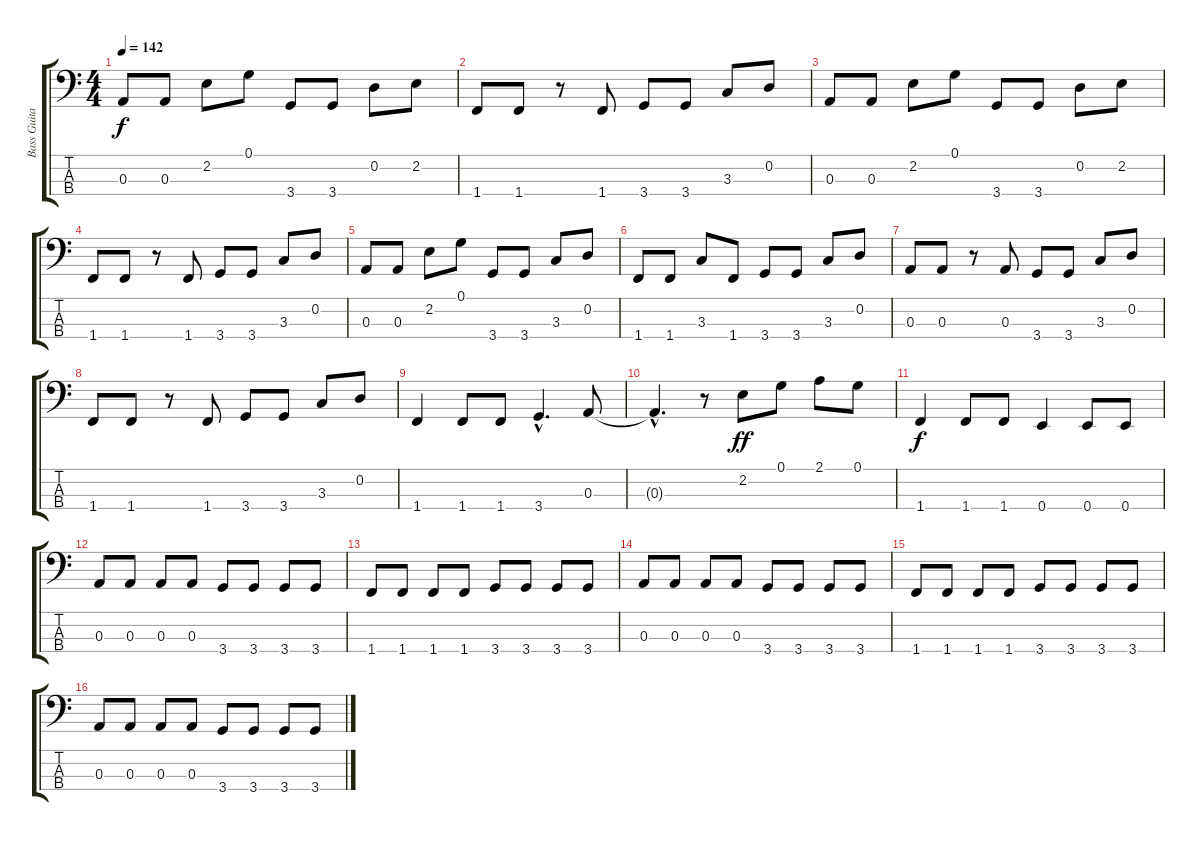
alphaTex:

\track ("Bass Guitar" "Bass Guita") {instrument electricbasspick}
\staff {score tabs}
\tuning (G2 D2 A1 E1) {hide}
\ts (4 4)
\tempo 142
\clef f4
\ks c
0.3.8{dy f} 0.3.8 2.2.8 0.1.8 3.4.8 3.4.8 0.2.8 2.2.8 |
1.4.8 1.4.8 r.8 1.4.8 3.4.8 3.4.8 3.3.8 0.2.8 |
0.3.8 0.3.8 2.2.8 0.1.8 3.4.8 3.4.8 0.2.8 2.2.8 |
1.4.8 1.4.8 r.8 1.4.8 3.4.8 3.4.8 3.3.8 0.2.8 |
0.3.8 0.3.8 2.2.8 0.1.8 3.4.8 3.4.8 3.3.8 0.2.8 |
1.4.8 1.4.8 3.3.8 1.4.8 3.4.8 3.4.8 3.3.8 0.2.8 |
0.3.8 0.3.8 r.8 0.3.8 3.4.8 3.4.8 3.3.8 0.2.8 |
1.4.8 1.4.8 r.8 1.4.8 3.4.8 3.4.8 3.3.8 0.2.8 |
1.4.4 1.4.8 1.4.8 3.4{hac}.4{d} 0.3.8 |
0.3{hac t}.4{d} r.8 2.2.8{dy ff} 0.1.8 2.1.8 0.1.8 |
1.4.4{dy f} 1.4.8 1.4.8 0.4.4 0.4.8 0.4.8 |
0.3.8 0.3.8 0.3.8 0.3.8 3.4.8 3.4.8 3.4.8 3.4.8 |
1.4.8 1.4.8 1.4.8 1.4.8 3.4.8 3.4.8 3.4.8 3.4.8 |
0.3.8 0.3.8 0.3.8 0.3.8 3.4.8 3.4.8 3.4.8 3.4.8 |
1.4.8 1.4.8 1.4.8 1.4.8 3.4.8 3.4.8 3.4.8 3.4.8 |
0.3.8 0.3.8 0.3.8 0.3.8 3.4.8 3.4.8 3.4.8 3.4.8
